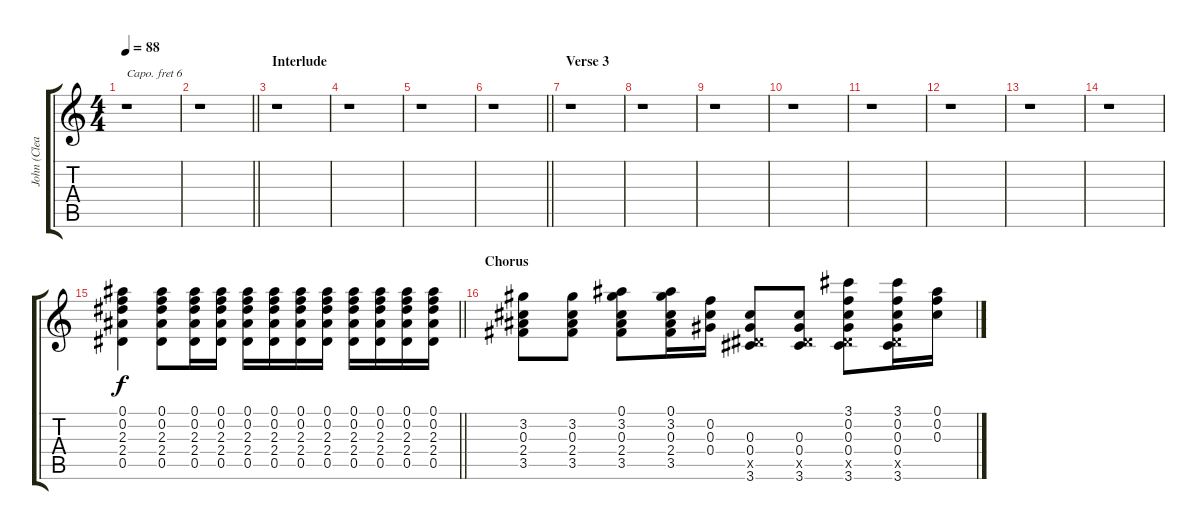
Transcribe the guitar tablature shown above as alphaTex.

\track ("John (Clean)" "John (Clea") {instrument electricguitarclean}
\staff {score tabs}
\capo 6
\tuning (E4 B3 G3 D3 A2 E2) {hide}
\ts (4 4)
\tempo 88
\clef g2
\ks c
r.1{dy f} |
\barLineRight lightlight
r.1 |
\section ("" "Interlude")
r.1 |
r.1 |
r.1 |
\barLineRight lightlight
r.1 |
\section ("" "Verse 3")
r.1 |
r.1 |
r.1 |
r.1 |
r.1 |
r.1 |
r.1 |
r.1 |
\barLineRight lightlight
(0.1 0.2 2.3 2.4 0.5).4 (0.1 0.2 2.3 2.4 0.5).8 (0.1 0.2 2.3 2.4 0.5).16 (0.1 0.2 2.3 2.4 0.5).16 (0.1 0.2 2.3 2.4 0.5).16 (0.1 0.2 2.3 2.4 0.5).16 (0.1 0.2 2.3 2.4 0.5).16 (0.1 0.2 2.3 2.4 0.5).16 (0.1 0.2 2.3 2.4 0.5).16 (0.1 0.2 2.3 2.4 0.5).16 (0.1 0.2 2.3 2.4 0.5).16 (0.1 0.2 2.3 2.4 0.5).16 |
\section ("" "Chorus")
(3.2 0.3 2.4 3.5).8 (3.2 0.3 2.4 3.5).8 (0.1 3.2 0.3 2.4 3.5).8 (0.1 3.2 0.3 2.4 3.5).16 (0.2 0.3 0.4).16 (0.3 0.4 0.5{x} 3.6).8 (0.3 0.4 0.5{x} 3.6).8 (3.1 0.2 0.3 0.4 0.5{x} 3.6).8 (3.1 0.2 0.3 0.4 0.5{x} 3.6).16 (0.1 0.2 0.3).16
